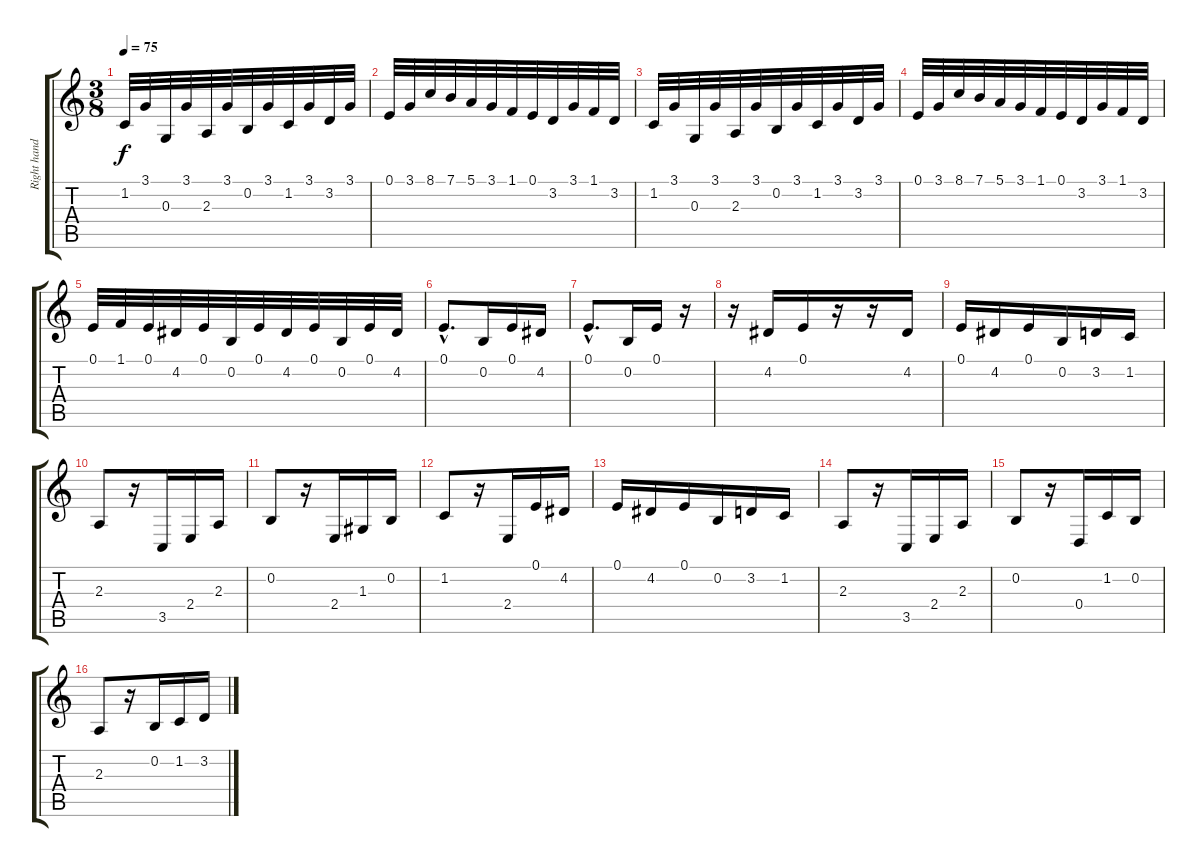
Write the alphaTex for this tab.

\track ("Right hand" "Right hand") {instrument acousticgrandpiano}
\staff {score tabs}
\tuning (E4 B3 G3 D3 A2 E2) {hide}
\ts (3 8)
\tempo 75
\clef g2
\ks c
1.2.32{dy f} 3.1.32 0.3.32 3.1.32 2.3.32 3.1.32 0.2.32 3.1.32 1.2.32 3.1.32 3.2.32 3.1.32 |
0.1.32 3.1.32 8.1.32 7.1.32 5.1.32 3.1.32 1.1.32 0.1.32 3.2.32 3.1.32 1.1.32 3.2.32 |
1.2.32 3.1.32 0.3.32 3.1.32 2.3.32 3.1.32 0.2.32 3.1.32 1.2.32 3.1.32 3.2.32 3.1.32 |
0.1.32 3.1.32 8.1.32 7.1.32 5.1.32 3.1.32 1.1.32 0.1.32 3.2.32 3.1.32 1.1.32 3.2.32 |
0.1.32 1.1.32 0.1.32 4.2.32 0.1.32 0.2.32 0.1.32 4.2.32 0.1.32 0.2.32 0.1.32 4.2.32 |
0.1{hac}.8{d} 0.2.16 0.1.16 4.2.16 |
0.1{hac}.8{d} 0.2.16 0.1.16 r.16 |
r.16 4.2.16 0.1.16 r.16 r.16 4.2.16 |
0.1.16 4.2.16 0.1.16 0.2.16 3.2.16 1.2.16 |
2.3.8 r.16 3.5.16 2.4.16 2.3.16 |
0.2.8 r.16 2.4.16 1.3.16 0.2.16 |
1.2.8 r.16 2.4.16 0.1.16 4.2.16 |
0.1.16 4.2.16 0.1.16 0.2.16 3.2.16 1.2.16 |
2.3.8 r.16 3.5.16 2.4.16 2.3.16 |
0.2.8 r.16 0.4.16 1.2.16 0.2.16 |
2.3.8 r.16 0.2.16 1.2.16 3.2.16
